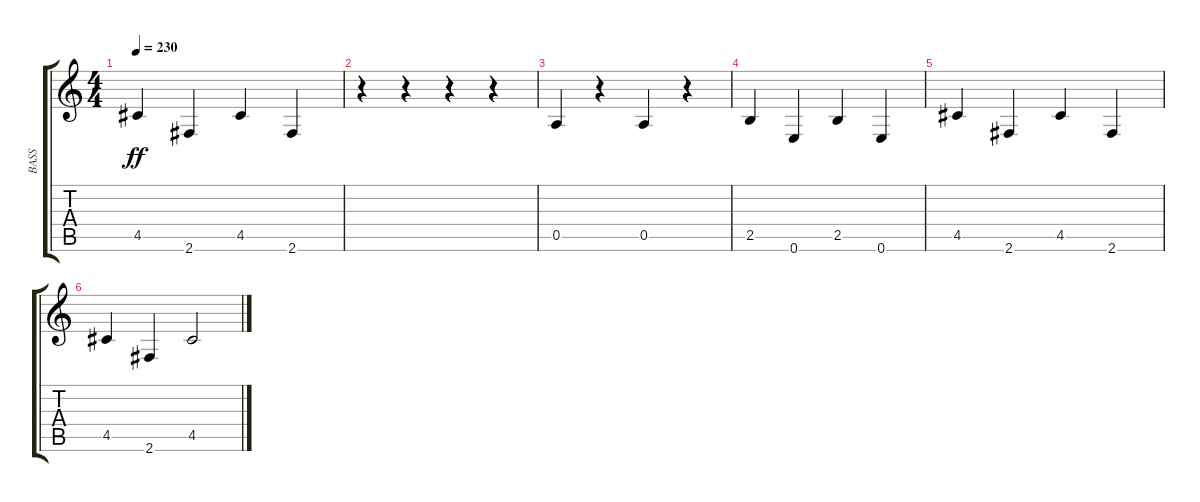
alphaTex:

\track ("BASS" "BASS") {instrument electricbassfinger}
\staff {score tabs}
\tuning (E4 B3 G3 D3 A2 E2) {hide}
\ts (4 4)
\tempo 230
\clef g2
\ks c
4.5.4{dy ff} 2.6.4 4.5.4 2.6.4 |
r.4 r.4 r.4 r.4 |
0.5.4 r.4 0.5.4 r.4 |
2.5.4 0.6.4 2.5.4 0.6.4 |
4.5.4 2.6.4 4.5.4 2.6.4 |
4.5.4 2.6.4 4.5.2
